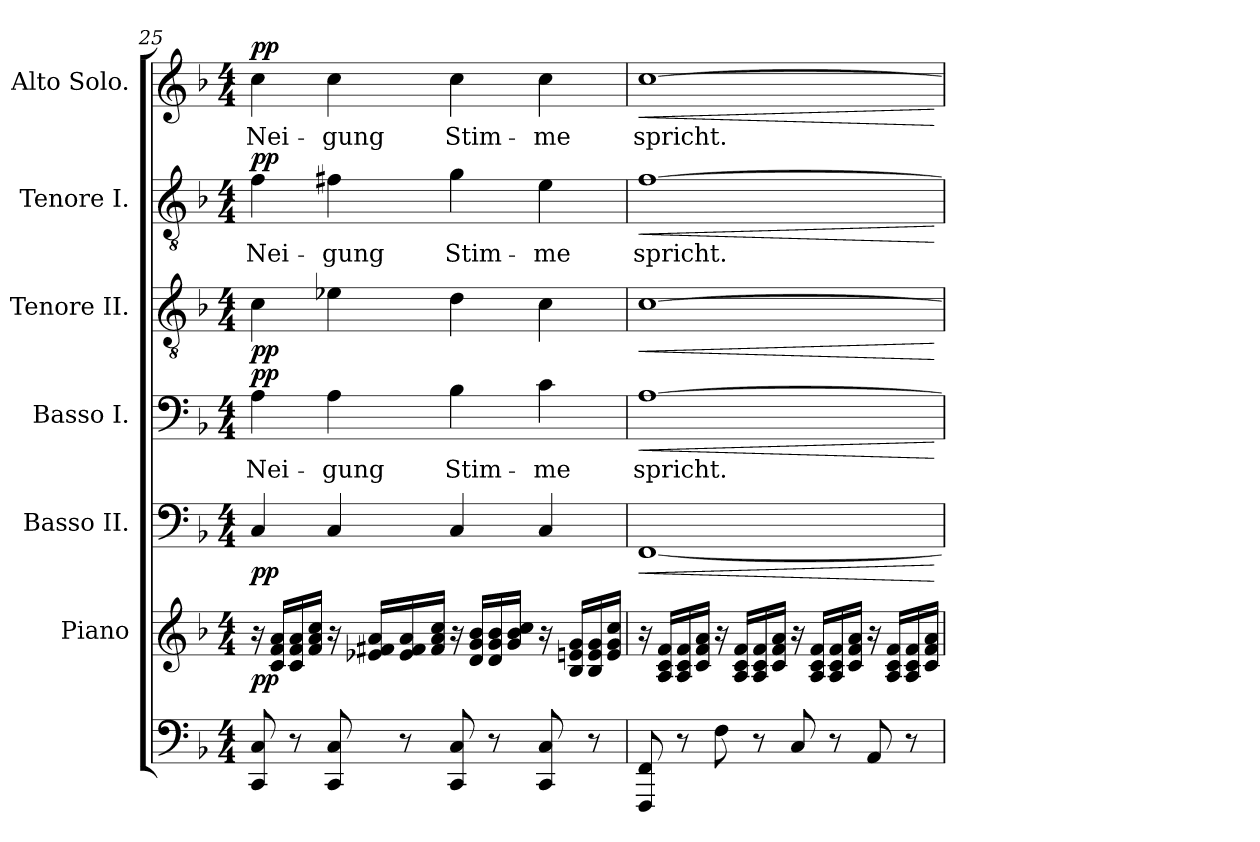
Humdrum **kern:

**kern	**kern	**dynam	**kern	**dynam	**kern	**text	**dynam	**kern	**dynam	**kern	**text	**dynam	**kern	**text	**dynam
*part7	*part6	*part6	*part5	*part5	*part4	*part4	*part4	*part3	*part3	*part2	*part2	*part2	*part1	*part1	*part1
*staff7	*staff6	*staff6	*staff5	*staff5	*staff4	*staff4	*staff4	*staff3	*staff3	*staff2	*staff2	*staff2	*staff1	*staff1	*staff1
*	*I"Piano	*	*I"Basso II.	*	*I"Basso I.	*	*	*I"Tenore II.	*	*I"Tenore I.	*	*	*I"Alto Solo.	*	*
*	*I'Piano	*	*I'Basso II.	*	*I'Basso I.	*	*	*I'Tenore II.	*	*I'Tenore I.	*	*	*I'Alto Solo.	*	*
!!LO:LB:g=z
*clefF4	*clefG2	*	*clefF4	*	*clefF4	*	*	*clefGv2	*	*clefGv2	*	*	*clefG2	*	*
*k[b-]	*k[b-]	*	*k[b-]	*	*k[b-]	*	*	*k[b-]	*	*k[b-]	*	*	*k[b-]	*	*
*F:	*F:	*	*F:	*	*F:	*	*	*F:	*	*F:	*	*	*F:	*	*
*M4/4	*M4/4	*	*M4/4	*	*M4/4	*	*	*M4/4	*	*M4/4	*	*	*M4/4	*	*
=25	=25	=25	=25	=25	=25	=25	=25	=25	=25	=25	=25	=25	=25	=25	=25
!	!	!	!	!	!	!LO:LY:b:color=#000000	!	!	!	!	!	!	!	!	!
!	!	!	!	!	!	!	!	!	!	!	!LO:LY:b:color=#000000	!	!	!	!
!	!	!	!	!	!	!	!	!	!	!	!	!	!	!LO:LY:b:color=#000000	!
8CCi/ 8Ci	16r	pp	4Ci/	pp	4Ai\	Nei-	pp	4ci\	pp	4fi\	Nei-	pp	4cci\	Nei-	pp
.	16ci/ 16fi 16aiLL	.	.	.	.	.	.	.	.	.	.	.	.	.	.
8r	16ci/ 16fi 16ai	.	.	.	.	.	.	.	.	.	.	.	.	.	.
.	16fi/ 16ai 16cciJJ	.	.	.	.	.	.	.	.	.	.	.	.	.	.
!	!	!	!	!	!	!LO:LY:b:color=#000000	!	!	!	!	!	!	!	!	!
!	!	!	!	!	!	!	!	!	!	!	!LO:LY:b:color=#000000	!	!	!	!
!	!	!	!	!	!	!	!	!	!	!	!	!	!	!LO:LY:b:color=#000000	!
8CCi/ 8Ci	16r	.	4Ci/	.	4Ai\	-gung	.	4e-Xi\	.	4f#Xi\	-gung	.	4cci\	-gung	.
.	16e-Xi/ 16f#Xi 16aiLL	.	.	.	.	.	.	.	.	.	.	.	.	.	.
8r	16e-i/ 16f#i 16ai	.	.	.	.	.	.	.	.	.	.	.	.	.	.
.	16f#i/ 16ai 16cciJJ	.	.	.	.	.	.	.	.	.	.	.	.	.	.
!	!	!	!	!	!	!LO:LY:b:color=#000000	!	!	!	!	!	!	!	!	!
!	!	!	!	!	!	!	!	!	!	!	!LO:LY:b:color=#000000	!	!	!	!
!	!	!	!	!	!	!	!	!	!	!	!	!	!	!LO:LY:b:color=#000000	!
8CCi/ 8Ci	16r	.	4Ci/	.	4B-i\	Stim-	.	4di\	.	4gi\	Stim-	.	4cci\	Stim-	.
.	16di/ 16gi 16b-iLL	.	.	.	.	.	.	.	.	.	.	.	.	.	.
8r	16di/ 16gi 16b-i	.	.	.	.	.	.	.	.	.	.	.	.	.	.
.	16gi/ 16b-i 16cciJJ	.	.	.	.	.	.	.	.	.	.	.	.	.	.
!	!	!	!	!	!	!LO:LY:b:color=#000000	!	!	!	!	!	!	!	!	!
!	!	!	!	!	!	!	!	!	!	!	!LO:LY:b:color=#000000	!	!	!	!
!	!	!	!	!	!	!	!	!	!	!	!	!	!	!LO:LY:b:color=#000000	!
8CCi/ 8Ci	16r	.	4Ci/	.	4ci\	-me	.	4ci\	.	4ei\	-me	.	4cci\	-me	.
.	16B-i/ 16eni 16giLL	.	.	.	.	.	.	.	.	.	.	.	.	.	.
8r	16B-i/ 16ei 16gi	.	.	.	.	.	.	.	.	.	.	.	.	.	.
.	16ei/ 16gi 16cciJJ	.	.	.	.	.	.	.	.	.	.	.	.	.	.
=26	=26	=26	=26	=26	=26	=26	=26	=26	=26	=26	=26	=26	=26	=26	=26
*	*^	*	*	*	*	*	*	*	*	*	*	*	*	*	*
!	!	!	!	!	!LO:HP:b	!	!	!	!	!	!	!	!	!	!	!
!	!	!	!	!	!	!	!LO:LY:b:color=#000000	!LO:HP:b	!	!LO:HP:b	!	!	!	!	!	!
!	!	!	!	!	!	!	!	!	!	!	!	!LO:LY:b:color=#000000	!LO:HP:b	!	!	!
!	!	!	!	!	!	!	!	!	!	!	!	!	!	!	!LO:LY:b:color=#000000	!LO:HP:b
8FFFi/ 8FFi	16r	16ryy	.	[1FFi	<	[1Ai	spricht.	<	[1ci	<	[1fi	spricht.	<	[1cci	spricht.	<
.	16Ai/ 16ci 16fiLL	16ryy	.	.	.	.	.	.	.	.	.	.	.	.	.	.
8r	16Ai/ 16ci 16fi	8ryy	.	.	.	.	.	.	.	.	.	.	.	.	.	.
.	16ci/ 16fi 16aiJJ	.	.	.	.	.	.	.	.	.	.	.	.	.	.	.
8Fi\	16r	8ryy	.	.	.	.	.	.	.	.	.	.	.	.	.	.
.	16Ai/ 16ci 16fiLL	.	.	.	.	.	.	.	.	.	.	.	.	.	.	.
8r	16Ai/ 16ci 16fi	8ryy	.	.	.	.	.	.	.	.	.	.	.	.	.	.
.	16ci/ 16fi 16aiJJ	.	.	.	.	.	.	.	.	.	.	.	.	.	.	.
8Ci/	16r	2ryy	.	.	.	.	.	.	.	.	.	.	.	.	.	.
.	16Ai/ 16ci 16fiLL	.	.	.	.	.	.	.	.	.	.	.	.	.	.	.
8r	16Ai/ 16ci 16fi	.	.	.	.	.	.	.	.	.	.	.	.	.	.	.
.	16ci/ 16fi 16aiJJ	.	.	.	.	.	.	.	.	.	.	.	.	.	.	.
8AAi/	16r	.	.	.	.	.	.	.	.	.	.	.	.	.	.	.
.	16Ai/ 16ci 16fiLL	.	.	.	.	.	.	.	.	.	.	.	.	.	.	.
8r	16Ai/ 16ci 16fi	.	.	.	.	.	.	.	.	.	.	.	.	.	.	.
.	16ci/ 16fi 16aiJJ	.	.	.	.	.	.	.	.	.	.	.	.	.	.	.
*	*v	*v	*	*	*	*	*	*	*	*	*	*	*	*	*	*
.	.	.	.	[	.	.	[	.	[	.	.	[	.	.	[
=	=	=	=	=	=	=	=	=	=	=	=	=	=	=	=
*-	*-	*-	*-	*-	*-	*-	*-	*-	*-	*-	*-	*-	*-	*-	*-
